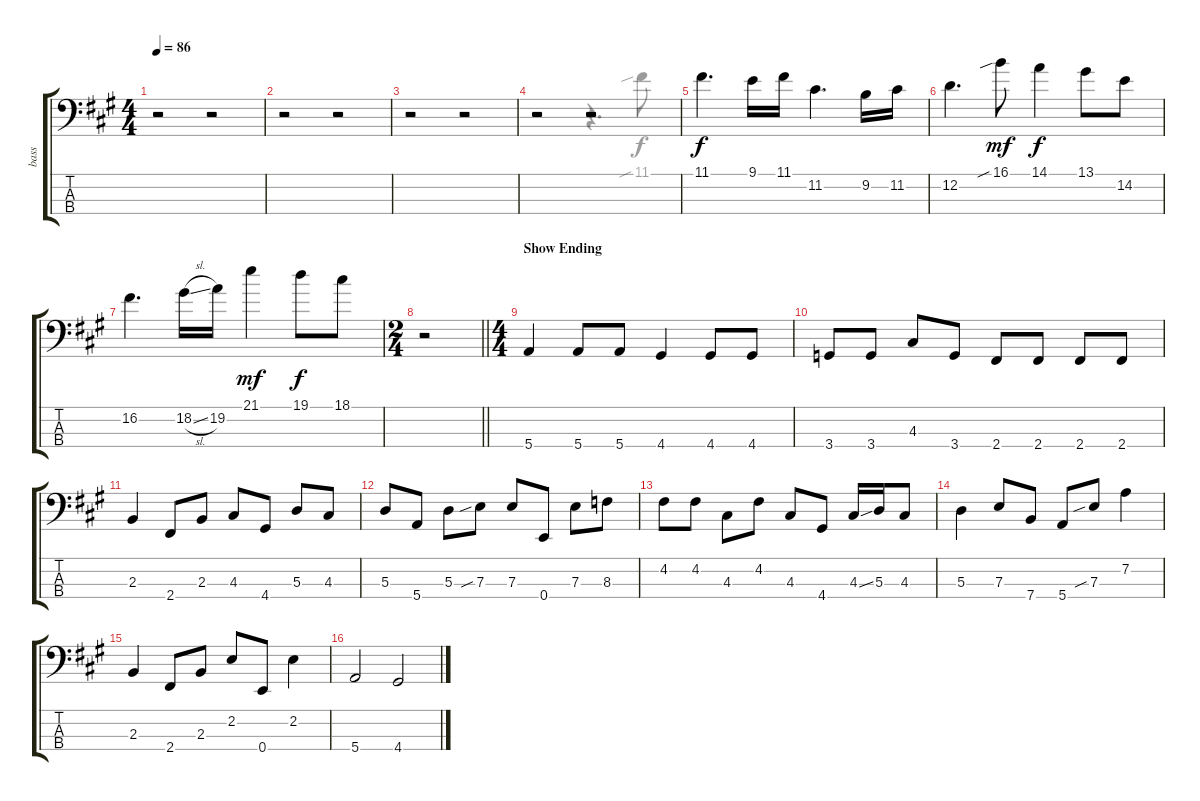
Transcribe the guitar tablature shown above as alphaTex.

\track ("bass" "bass") {instrument electricbassfinger}
\staff {score tabs}
\tuning (G2 D2 A1 E1) {hide}
\voice
\ts (4 4)
\tempo 86
\clef f4
\ks a
r.2{dy f} r.2 |
r.2 r.2 |
r.2 r.2 |
r.2 r.2 |
11.1.4{d} 9.1.16 11.1.16 11.2.4{d} 9.2.16 11.2.16 |
12.2.4{d} 16.1{sib}.8{dy mf} 14.1.4{dy f} 13.1.8 14.2.8 |
16.2.4{d} 18.2{sl}.16 19.2.16 21.1.4{dy mf} 19.1.8{dy f} 18.1.8 |
\ts (2 4)
\barLineRight lightlight
r.2 |
\ts (4 4)
\section ("" "Show Ending")
5.4.4 5.4.8 5.4.8 4.4.4 4.4.8 4.4.8 |
3.4.8 3.4.8 4.3.8 3.4.8 2.4.8 2.4.8 2.4.8 2.4.8 |
2.3.4 2.4.8 2.3.8 4.3.8 4.4.8 5.3.8 4.3.8 |
5.3.8 5.4.8 5.3.8 7.3{sib}.8 7.3.8 0.4.8 7.3.8 8.3.8 |
4.2.8 4.2.8 4.3.8 4.2.8 4.3.8 4.4.8 4.3{ss}.16 5.3.16 4.3.8 |
5.3.4 7.3.8 7.4.8 5.4.8 7.3{sib}.8 7.2.4 |
\section ("" "")
2.3.4 2.4.8 2.3.8 2.2.8 0.4.8 2.2.4 |
5.4.2 4.4.2
\voice
\clef f4
\ottava regular
\simile none
\ks a
|
|
|
r.2 r.4{d} 11.1{sib}.8 |
|
|
|
\barLineRight lightlight
|
|
|
|
|
|
|
|
